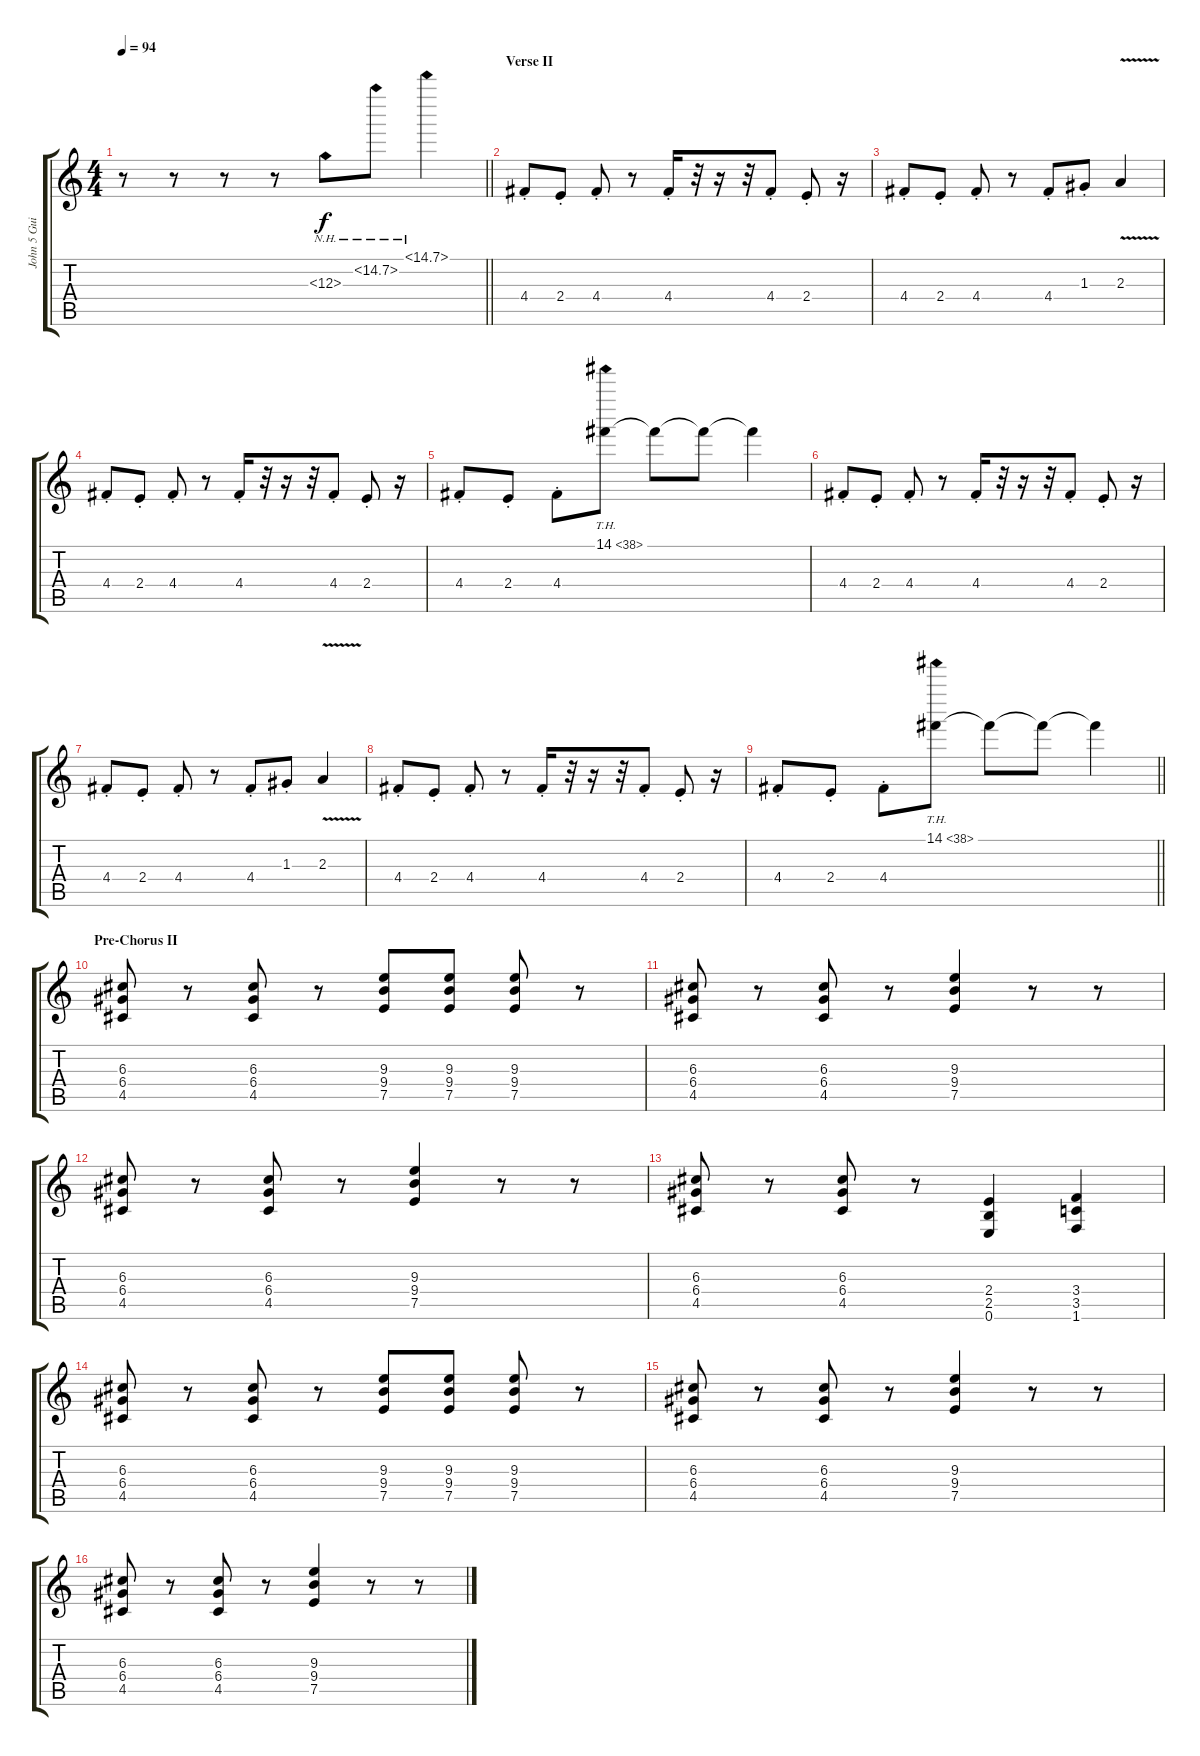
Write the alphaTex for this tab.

\track ("John 5 Guitar" "John 5 Gui") {instrument distortionguitar}
\staff {score tabs}
\tuning (E4 B3 G3 D3 A2 E2) {hide}
\ts (4 4)
\tempo 94
\clef g2
\barLineRight lightlight
\ks c
r.8{dy f} r.8 r.8 r.8 11.3{nh}.8{volume 8} 14.2{nh}.8 14.1{nh}.4 |
\section ("" "Verse II")
4.4{st}.8{volume 13} 2.4{st}.8 4.4{st}.8 r.8 4.4{st}.16 r.32 r.16 r.32 4.4{st}.8 2.4{st}.8 r.16 |
4.4{st}.8 2.4{st}.8 4.4{st}.8 r.8 4.4{st}.8 1.3{st}.8 2.3{v}.4 |
4.4{st}.8 2.4{st}.8 4.4{st}.8 r.8 4.4{st}.16 r.32 r.16 r.32 4.4{st}.8 2.4{st}.8 r.16 |
4.4{st}.8 2.4{st}.8 4.4{st}.8 14.1{th 24}.8 14.1{t}.8 14.1{t}.8 14.1{t}.4 |
4.4{st}.8 2.4{st}.8 4.4{st}.8 r.8 4.4{st}.16 r.32 r.16 r.32 4.4{st}.8 2.4{st}.8 r.16 |
4.4{st}.8 2.4{st}.8 4.4{st}.8 r.8 4.4{st}.8 1.3{st}.8 2.3{v}.4 |
4.4{st}.8 2.4{st}.8 4.4{st}.8 r.8 4.4{st}.16 r.32 r.16 r.32 4.4{st}.8 2.4{st}.8 r.16 |
\barLineRight lightlight
4.4{st}.8 2.4{st}.8 4.4{st}.8 14.1{th 24}.8 14.1{t}.8 14.1{t}.8 14.1{t}.4 |
\section ("" "Pre-Chorus II")
(6.3 6.4 4.5).8 r.8 (6.3 6.4 4.5).8 r.8 (9.3 9.4 7.5).8 (9.3 9.4 7.5).8 (9.3 9.4 7.5).8 r.8 |
(6.3 6.4 4.5).8 r.8 (6.3 6.4 4.5).8 r.8 (9.3 9.4 7.5).4 r.8 r.8 |
(6.3 6.4 4.5).8 r.8 (6.3 6.4 4.5).8 r.8 (9.3 9.4 7.5).4 r.8 r.8 |
(6.3 6.4 4.5).8 r.8 (6.3 6.4 4.5).8 r.8 (2.4 2.5 0.6).4 (3.4 3.5 1.6).4 |
(6.3 6.4 4.5).8 r.8 (6.3 6.4 4.5).8 r.8 (9.3 9.4 7.5).8 (9.3 9.4 7.5).8 (9.3 9.4 7.5).8 r.8 |
(6.3 6.4 4.5).8 r.8 (6.3 6.4 4.5).8 r.8 (9.3 9.4 7.5).4 r.8 r.8 |
(6.3 6.4 4.5).8 r.8 (6.3 6.4 4.5).8 r.8 (9.3 9.4 7.5).4 r.8 r.8
